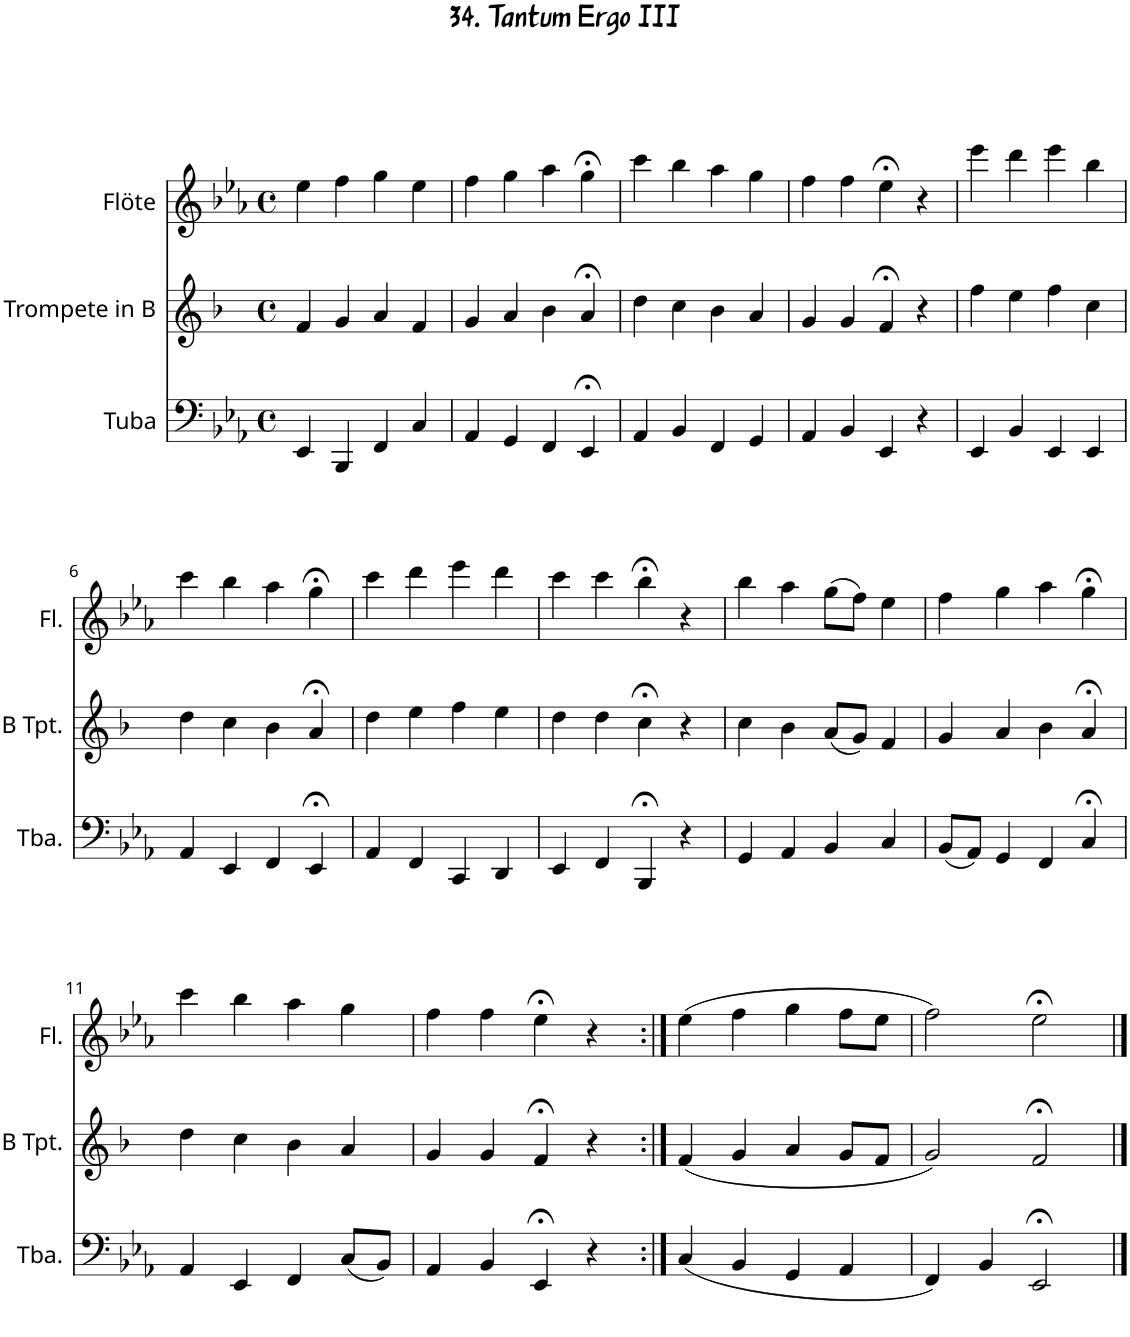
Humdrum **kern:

**kern	**kern	**kern
*part3	*part2	*part1
*staff3	*staff2	*staff1
*I"Tuba	*I"Trompete in B	*I"Flöte
*I'Tba.	*	*I'Fl.
*clefF4	*clefG2	*clefG2
*	*Trd1c2	*
*k[b-e-a-]	*k[b-]	*k[b-e-a-]
*M4/4	*M4/4	*M4/4
*met(c)	*met(c)	*met(c)
=1	=1	=1
4EE-/	4f/	4ee-\
4BBB-/	4g/	4ff\
4FF/	4a/	4gg\
4C/	4f/	4ee-\
=2	=2	=2
4AA-/	4g/	4ff\
4GG/	4a/	4gg\
4FF/	4b-\	4aa-\
4EE-;</	4a;</	4gg;<\
=3	=3	=3
4AA-/	4dd\	4ccc\
4BB-/	4cc\	4bb-\
4FF/	4b-\	4aa-\
4GG/	4a/	4gg\
=4	=4	=4
4AA-/	4g/	4ff\
4BB-/	4g/	4ff\
4EE-/	4f;</	4ee-;<\
4r	4r	4r
=5	=5	=5
4EE-/	4ff\	4eee-\
4BB-/	4ee\	4ddd\
4EE-/	4ff\	4eee-\
4EE-/	4cc\	4bb-\
!!LO:LB:g=z
=6	=6	=6
4AA-/	4dd\	4ccc\
4EE-/	4cc\	4bb-\
4FF/	4b-\	4aa-\
4EE-;</	4a;</	4gg;<\
=7	=7	=7
4AA-/	4dd\	4ccc\
4FF/	4ee\	4ddd\
4CC/	4ff\	4eee-\
4DD/	4ee\	4ddd\
=8	=8	=8
4EE-/	4dd\	4ccc\
4FF/	4dd\	4ccc\
4BBB-;</	4cc;<\	4bb-;<\
4r	4r	4r
=9	=9	=9
4GG/	4cc\	4bb-\
4AA-/	4b-\	4aa-\
4BB-/	(8a/L	(8gg\L
.	8g/J)	8ff\J)
4C/	4f/	4ee-\
=10	=10	=10
(8BB-/L	4g/	4ff\
8AA-/J)	.	.
4GG/	4a/	4gg\
4FF/	4b-\	4aa-\
4C;</	4a;</	4gg;<\
!!LO:LB:g=z
=11	=11	=11
4AA-/	4dd\	4ccc\
4EE-/	4cc\	4bb-\
4FF/	4b-\	4aa-\
(8C/L	4a/	4gg\
8BB-/J)	.	.
=12	=12	=12
4AA-/	4g/	4ff\
4BB-/	4g/	4ff\
4EE-;</	4f;</	4ee-;<\
4r	4r	4r
=13:|!	=13:|!	=13:|!
(4C/	(4f/	(4ee-\
4BB-/	4g/	4ff\
4GG/	4a/	4gg\
4AA-/	8g/L	8ff\L
.	8f/J	8ee-\J
=14	=14	=14
4FF/)	2g/)	2ff\)
4BB-/	.	.
2EE-;</	2f;</	2ee-;<\
==	==	==
*-	*-	*-
